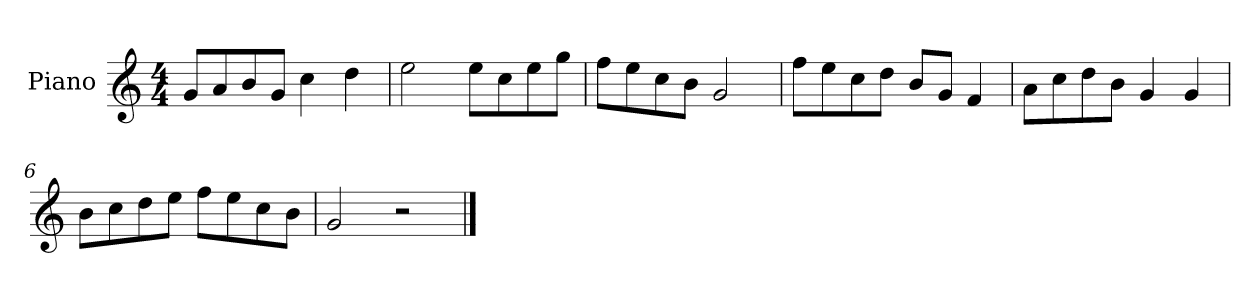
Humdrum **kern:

**kern
*part1
*staff1
*I"Piano
*I'P-no
*clefG2
*k[]
*M4/4
*MM90
=1
8g/L
8a/
8b/
8g/J
4cc\
4dd\
=2
2ee\
8ee\L
8cc\
8ee\
8gg\J
=3
8ff\L
8ee\
8cc\
8b\J
2g/
=4
8ff\L
8ee\
8cc\
8dd\J
8b/L
8g/J
4f/
=5
8a\L
8cc\
8dd\
8b\J
4g/
4g/
=6
8b\L
8cc\
8dd\
8ee\J
8ff\L
8ee\
8cc\
8b\J
!!LO:LB:g=z
=7
2g/
2r
==
*-
